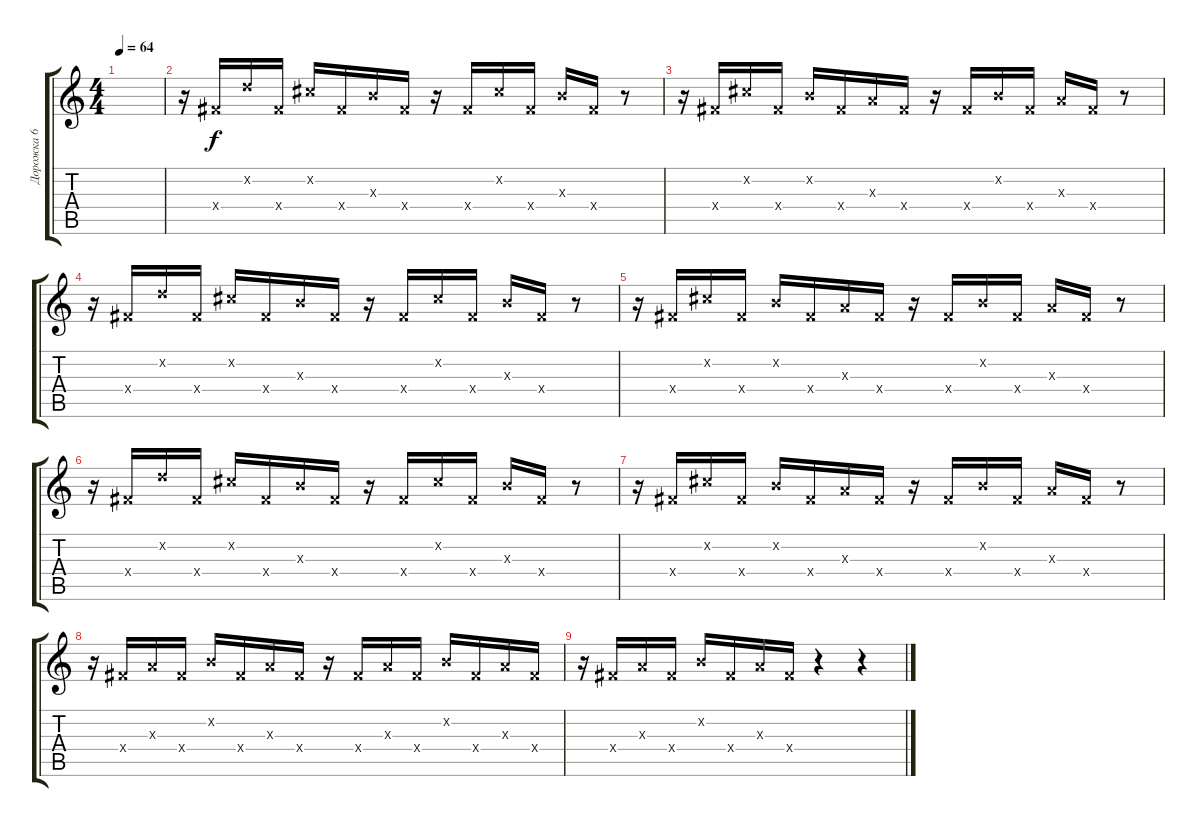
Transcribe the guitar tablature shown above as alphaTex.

\track ("Дорожка 6" "Дорожка 6") {instrument acousticguitarnylon}
\staff {score tabs}
\tuning (E4 B3 G3 D3 A2 E2) {hide}
\ts (4 4)
\tempo 64
\clef g2
\ks c
|
r.16 4.4{x}.16 3.2{x}.16 4.4{x}.16 2.2{x}.16 4.4{x}.16 4.3{x}.16 4.4{x}.16 r.16 4.4{x}.16 2.2{x}.16 4.4{x}.16 4.3{x}.16 4.4{x}.16 r.8 |
r.16 4.4{x}.16 2.2{x}.16 4.4{x}.16 0.2{x}.16 4.4{x}.16 2.3{x}.16 4.4{x}.16 r.16 4.4{x}.16 0.2{x}.16 4.4{x}.16 2.3{x}.16 4.4{x}.16 r.8 |
r.16 4.4{x}.16 3.2{x}.16 4.4{x}.16 2.2{x}.16 4.4{x}.16 4.3{x}.16 4.4{x}.16 r.16 4.4{x}.16 2.2{x}.16 4.4{x}.16 4.3{x}.16 4.4{x}.16 r.8 |
r.16 4.4{x}.16 2.2{x}.16 4.4{x}.16 0.2{x}.16 4.4{x}.16 2.3{x}.16 4.4{x}.16 r.16 4.4{x}.16 0.2{x}.16 4.4{x}.16 2.3{x}.16 4.4{x}.16 r.8 |
r.16 4.4{x}.16 3.2{x}.16 4.4{x}.16 2.2{x}.16 4.4{x}.16 4.3{x}.16 4.4{x}.16 r.16 4.4{x}.16 2.2{x}.16 4.4{x}.16 4.3{x}.16 4.4{x}.16 r.8 |
r.16 4.4{x}.16 2.2{x}.16 4.4{x}.16 0.2{x}.16 4.4{x}.16 2.3{x}.16 4.4{x}.16 r.16 4.4{x}.16 0.2{x}.16 4.4{x}.16 2.3{x}.16 4.4{x}.16 r.8 |
r.16 4.4{x}.16 2.3{x}.16 4.4{x}.16 0.2{x}.16 4.4{x}.16 2.3{x}.16 4.4{x}.16 r.16 4.4{x}.16 2.3{x}.16 4.4{x}.16 0.2{x}.16 4.4{x}.16 2.3{x}.16 4.4{x}.16 |
r.16 4.4{x}.16 2.3{x}.16 4.4{x}.16 0.2{x}.16 4.4{x}.16 2.3{x}.16 4.4{x}.16 r.4 r.4
